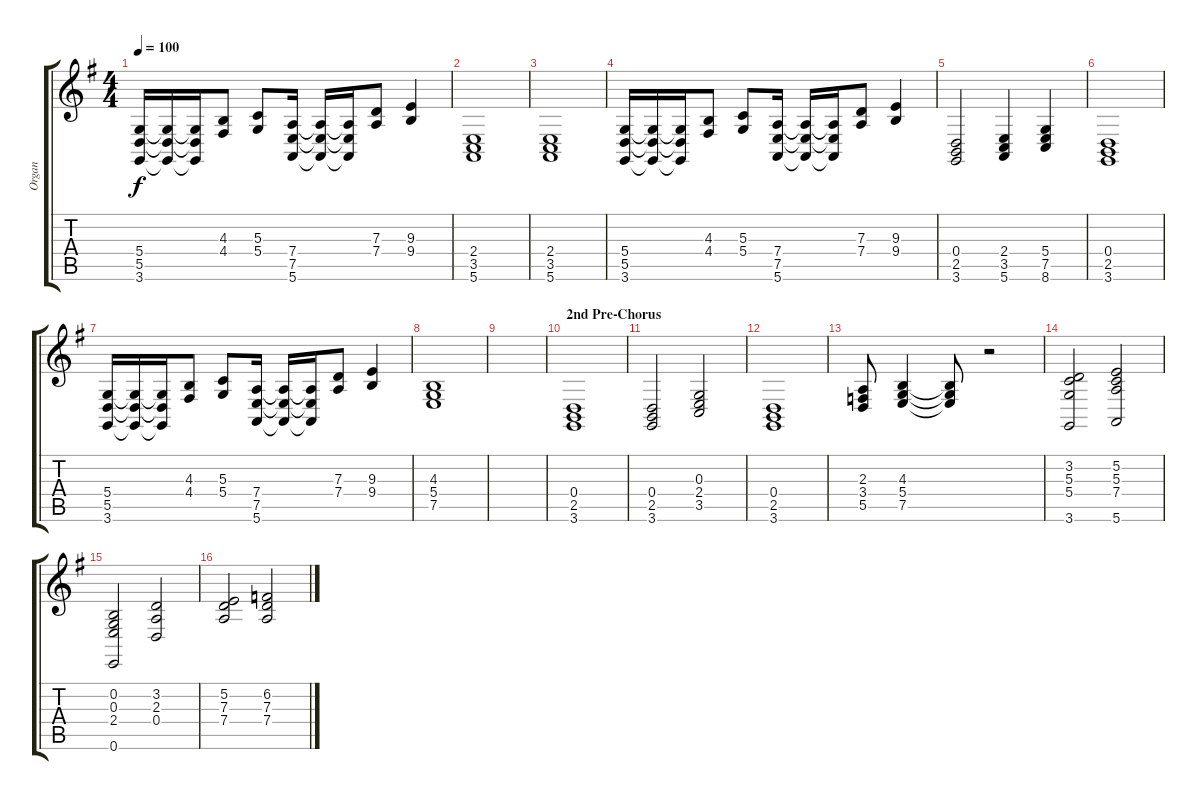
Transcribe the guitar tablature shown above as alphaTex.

\track ("Organ" "Organ") {instrument drawbarorgan}
\staff {score tabs}
\tuning (E4 B3 G3 D3 A2 E2) {hide}
\ts (4 4)
\tempo 100
\clef g2
\ks eminor
(5.4 5.5 3.6).16{dy f} (5.4{t} 5.5{t} 3.6{t}).16 (5.4{t} 5.5{t} 3.6{t}).16 (4.3 4.4).8 (5.3 5.4).8 (7.4 7.5 5.6).16 (7.4{t} 7.5{t} 5.6{t}).16 (7.4{t} 7.5{t} 5.6{t}).16 (7.3 7.4).8 (9.3 9.4).4 |
(2.4 3.5 5.6).1 |
(2.4 3.5 5.6).1 |
(5.4 5.5 3.6).16 (5.4{t} 5.5{t} 3.6{t}).16 (5.4{t} 5.5{t} 3.6{t}).16 (4.3 4.4).8 (5.3 5.4).8 (7.4 7.5 5.6).16 (7.4{t} 7.5{t} 5.6{t}).16 (7.4{t} 7.5{t} 5.6{t}).16 (7.3 7.4).8 (9.3 9.4).4 |
(0.4 2.5 3.6).2 (2.4 3.5 5.6).4 (5.4 7.5 8.6).4 |
(0.4 2.5 3.6).1 |
(5.4 5.5 3.6).16 (5.4{t} 5.5{t} 3.6{t}).16 (5.4{t} 5.5{t} 3.6{t}).16 (4.3 4.4).8 (5.3 5.4).8 (7.4 7.5 5.6).16 (7.4{t} 7.5{t} 5.6{t}).16 (7.4{t} 7.5{t} 5.6{t}).16 (7.3 7.4).8 (9.3 9.4).4 |
(4.3 5.4 7.5).1 |
|
\section ("" "2nd Pre-Chorus")
(0.4 2.5 3.6).1 |
(0.4 2.5 3.6).2 (0.3 2.4 3.5).2 |
(0.4 2.5 3.6).1 |
(2.3 3.4 5.5).8 (4.3 5.4 7.5).4 (4.3{t} 5.4{t} 7.5{t}).8 r.2 |
(3.2 5.3 5.4 3.6).2 (5.2 5.3 7.4 5.6).2 |
(0.2 0.3 2.4 0.6).2 (3.2 2.3 0.4).2 |
(5.2 7.3 7.4).2 (6.2 7.3 7.4).2
